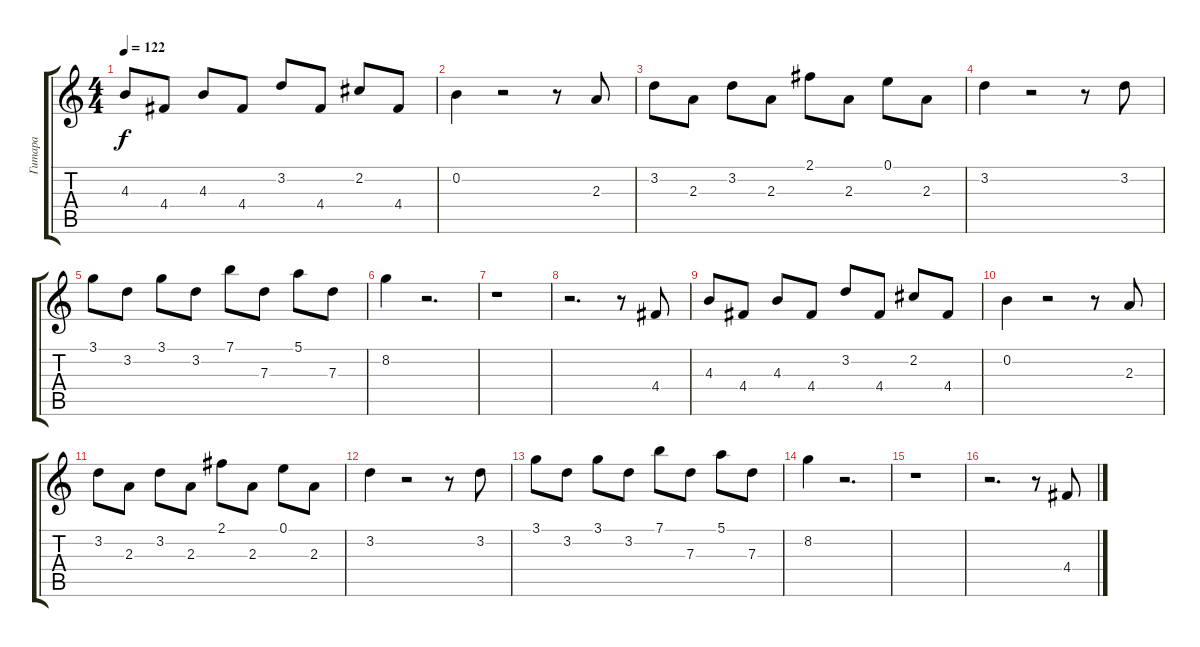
\track ("Гитара" "Гитара") {instrument electricguitarclean}
\staff {score tabs}
\tuning (E4 B3 G3 D3 A2 E2) {hide}
\ts (4 4)
\tempo 122
\clef g2
\ks c
4.3.8{dy f} 4.4.8 4.3.8 4.4.8 3.2.8 4.4.8 2.2.8 4.4.8 |
0.2.4 r.2 r.8 2.3.8 |
3.2.8 2.3.8 3.2.8 2.3.8 2.1.8 2.3.8 0.1.8 2.3.8 |
3.2.4 r.2 r.8 3.2.8 |
3.1.8 3.2.8 3.1.8 3.2.8 7.1.8 7.3.8 5.1.8 7.3.8 |
8.2.4 r.2{d} |
r.1 |
r.2{d} r.8 4.4.8 |
4.3.8 4.4.8 4.3.8 4.4.8 3.2.8 4.4.8 2.2.8 4.4.8 |
0.2.4 r.2 r.8 2.3.8 |
3.2.8 2.3.8 3.2.8 2.3.8 2.1.8 2.3.8 0.1.8 2.3.8 |
3.2.4 r.2 r.8 3.2.8 |
3.1.8 3.2.8 3.1.8 3.2.8 7.1.8 7.3.8 5.1.8 7.3.8 |
8.2.4 r.2{d} |
r.1 |
r.2{d} r.8 4.4.8
